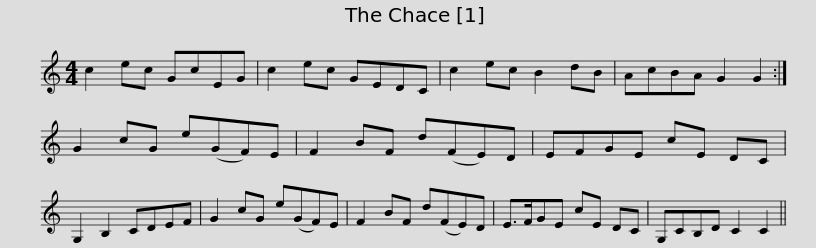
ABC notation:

X:1
L:1/8
M:4/4
I:linebreak $
K:C
V:1 treble
V:1
 c2 ec GcEG | c2 ec GEDC | c2 ec B2 dB | AcBA G2 G2 :| G2 cG e(GF)E | %5
 F2 BF d(FE)D |$ EFGE cE DC | G,2 B,2 CDEF | G2 cG e(GF)E | F2 BF d(FE)D | %10
 E>FGE cE DC | G,CB,D C2 C2 || %12
